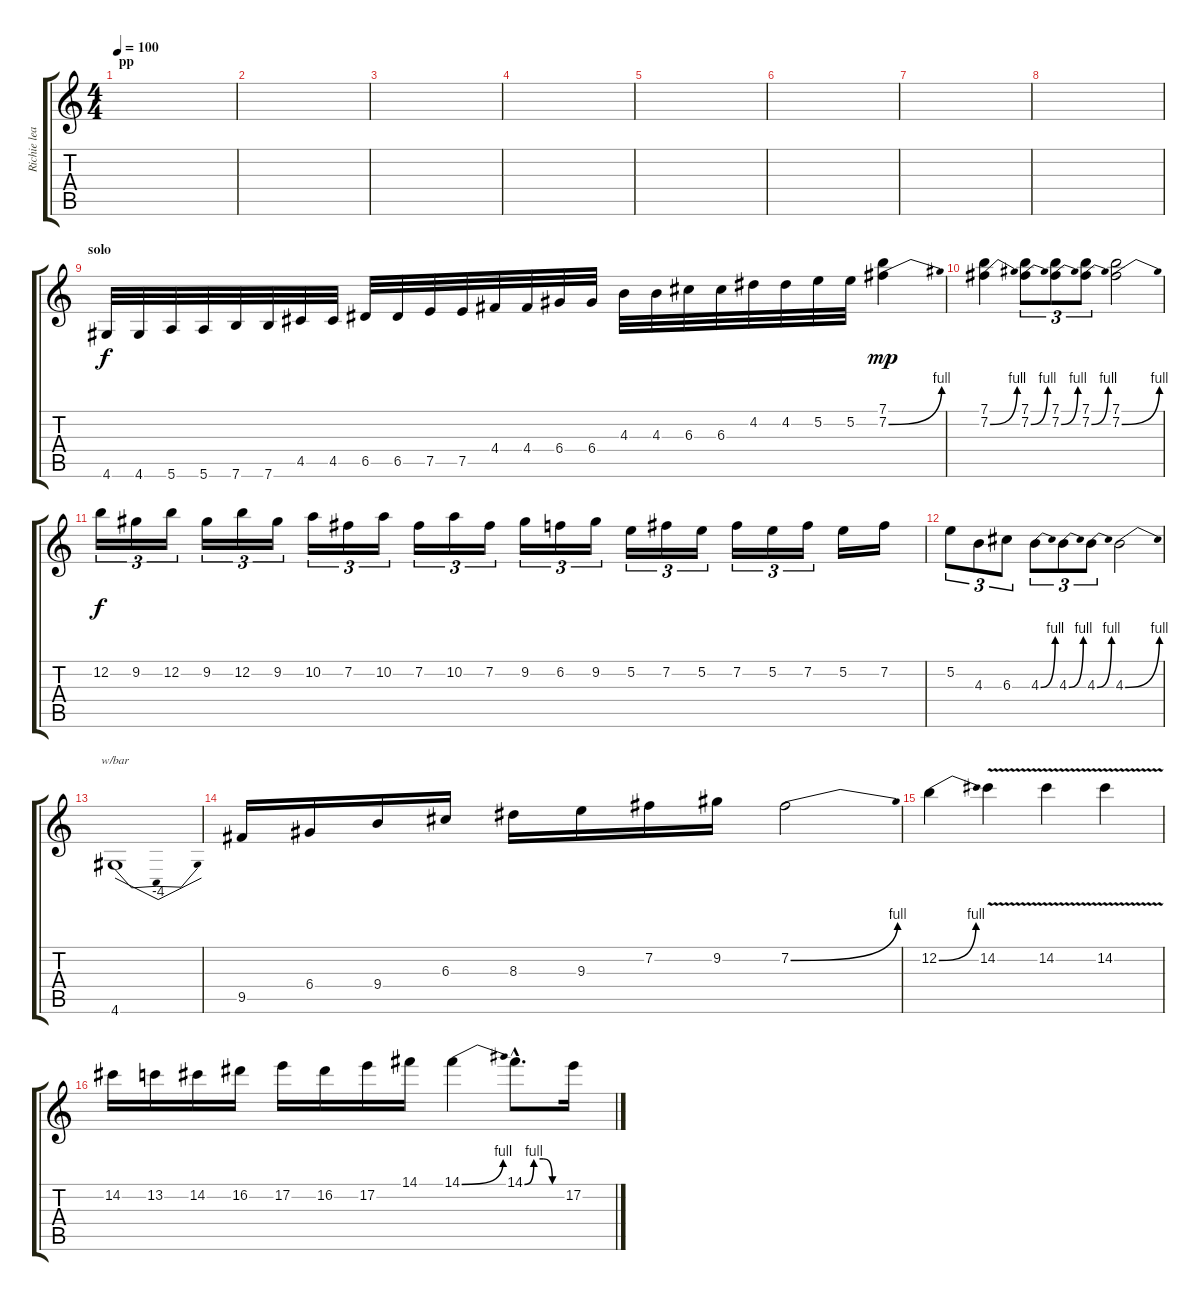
\track ("Richie lead" "Richie lea") {instrument overdrivenguitar}
\staff {score tabs}
\tuning (E4 B3 G3 D3 A2 E2) {hide}
\ts (4 4)
\section ("" "pp")
\tempo 100
\clef g2
\ks c
|
|
|
|
|
|
|
|
\section ("" "solo")
4.6.32{volume 15} 4.6.32 5.6.32 5.6.32 7.6.32 7.6.32 4.5.32 4.5.32 6.5.32 6.5.32 7.5.32 7.5.32 4.4.32 4.4.32 6.4.32 6.4.32 4.3.32 4.3.32 6.3.32 6.3.32 4.2.32 4.2.32 5.2.32 5.2.32 (7.1 7.2{be (bend 0 0 60 4)}).4{dy mp} |
(7.1 7.2{be (bend 0 0 60 4)}).4 (7.1 7.2{be (bend 0 0 60 4)}).8{tu (3 2)} (7.1 7.2{be (bend 0 0 60 4)}).8{tu (3 2)} (7.1 7.2{be (bend 0 0 60 4)}).8{tu (3 2)} (7.1 7.2{be (bend 0 0 60 4)}).2 |
12.2.16{tu (3 2) dy f} 9.2.16{tu (3 2)} 12.2.16{tu (3 2)} 9.2.16{tu (3 2)} 12.2.16{tu (3 2)} 9.2.16{tu (3 2)} 10.2.16{tu (3 2)} 7.2.16{tu (3 2)} 10.2.16{tu (3 2)} 7.2.16{tu (3 2)} 10.2.16{tu (3 2)} 7.2.16{tu (3 2)} 9.2.16{tu (3 2)} 6.2.16{tu (3 2)} 9.2.16{tu (3 2)} 5.2.16{tu (3 2)} 7.2.16{tu (3 2)} 5.2.16{tu (3 2)} 7.2.16{tu (3 2)} 5.2.16{tu (3 2)} 7.2.16{tu (3 2)} 5.2.16 7.2.16 |
5.2.8{tu (3 2)} 4.3.8{tu (3 2)} 6.3.8{tu (3 2)} 4.3{be (bend 0 0 60 4)}.8{tu (3 2)} 4.3{be (bend 0 0 60 4)}.8{tu (3 2)} 4.3{be (bend 0 0 60 4)}.8{tu (3 2)} 4.3{be (bend 0 0 60 4)}.2 |
4.6.1{tbe (dip default 0 0 30 -16 60 0)} |
9.5.16 6.4.16 9.4.16 6.3.16 8.3.16 9.3.16 7.2.16 9.2.16 7.2{be (bend 0 0 60 4)}.2 |
12.2{be (bend 0 0 60 4)}.4 14.2{v}.4 14.2{v}.4 14.2{v}.4 |
14.2.16 13.2.16 14.2.16 16.2.16 17.2.16 16.2.16 17.2.16 14.1.16 14.1{be (bend 0 0 60 4)}.4 14.1{be (custom 0 0 15 4 30 4 45 0 60 0) hac}.8{d} 17.2.16
